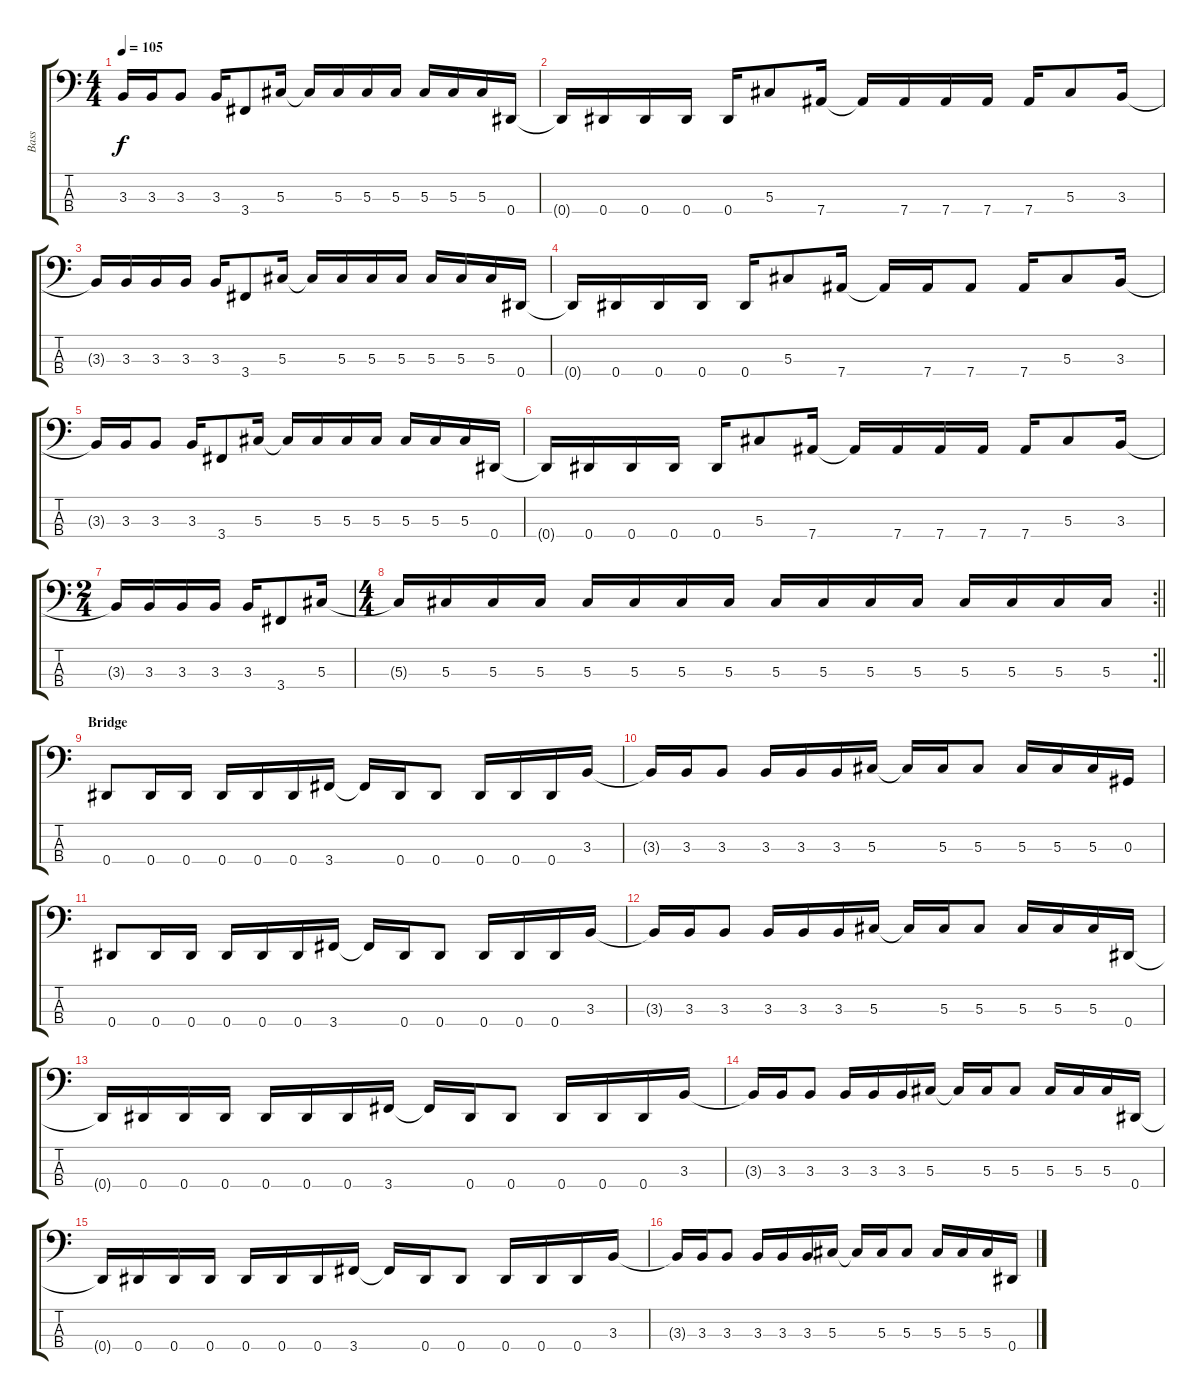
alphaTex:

\track ("Bass" "Bass") {instrument electricbasspick}
\staff {score tabs}
\tuning (Gb2 Db2 Ab1 Eb1) {hide}
\ts (4 4)
\tempo 105
\clef f4
\ks c
3.3{t}.16{dy f} 3.3.16 3.3.8 3.3.16 3.4.8 5.3.16 5.3{t}.16 5.3.16 5.3.16 5.3.16 5.3.16 5.3.16 5.3.16 0.4.16 |
0.4{t}.16 0.4.16 0.4.16 0.4.16 0.4.16 5.3.8 7.4.16 7.4{t}.16 7.4.16 7.4.16 7.4.16 7.4.16 5.3.8 3.3.16 |
3.3{t}.16 3.3.16 3.3.16 3.3.16 3.3.16 3.4.8 5.3.16 5.3{t}.16 5.3.16 5.3.16 5.3.16 5.3.16 5.3.16 5.3.16 0.4.16 |
0.4{t}.16 0.4.16 0.4.16 0.4.16 0.4.16 5.3.8 7.4.16 7.4{t}.16 7.4.16 7.4.8 7.4.16 5.3.8 3.3.16 |
3.3{t}.16 3.3.16 3.3.8 3.3.16 3.4.8 5.3.16 5.3{t}.16 5.3.16 5.3.16 5.3.16 5.3.16 5.3.16 5.3.16 0.4.16 |
0.4{t}.16 0.4.16 0.4.16 0.4.16 0.4.16 5.3.8 7.4.16 7.4{t}.16 7.4.16 7.4.16 7.4.16 7.4.16 5.3.8 3.3.16 |
\ts (2 4)
3.3{t}.16 3.3.16 3.3.16 3.3.16 3.3.16 3.4.8 5.3.16 |
\rc 2
\ts (4 4)
\barLineRight lightlight
5.3{t}.16 5.3.16 5.3.16 5.3.16 5.3.16 5.3.16 5.3.16 5.3.16 5.3.16 5.3.16 5.3.16 5.3.16 5.3.16 5.3.16 5.3.16 5.3.16 |
\section ("" "Bridge")
0.4.8 0.4.16 0.4.16 0.4.16 0.4.16 0.4.16 3.4.16 3.4{t}.16 0.4.16 0.4.8 0.4.16 0.4.16 0.4.16 3.3.16 |
3.3{t}.16 3.3.16 3.3.8 3.3.16 3.3.16 3.3.16 5.3.16 5.3{t}.16 5.3.16 5.3.8 5.3.16 5.3.16 5.3.16 0.3.16 |
0.4.8 0.4.16 0.4.16 0.4.16 0.4.16 0.4.16 3.4.16 3.4{t}.16 0.4.16 0.4.8 0.4.16 0.4.16 0.4.16 3.3.16 |
3.3{t}.16 3.3.16 3.3.8 3.3.16 3.3.16 3.3.16 5.3.16 5.3{t}.16 5.3.16 5.3.8 5.3.16 5.3.16 5.3.16 0.4.16 |
0.4{t}.16 0.4.16 0.4.16 0.4.16 0.4.16 0.4.16 0.4.16 3.4.16 3.4{t}.16 0.4.16 0.4.8 0.4.16 0.4.16 0.4.16 3.3.16 |
3.3{t}.16 3.3.16 3.3.8 3.3.16 3.3.16 3.3.16 5.3.16 5.3{t}.16 5.3.16 5.3.8 5.3.16 5.3.16 5.3.16 0.4.16 |
0.4{t}.16 0.4.16 0.4.16 0.4.16 0.4.16 0.4.16 0.4.16 3.4.16 3.4{t}.16 0.4.16 0.4.8 0.4.16 0.4.16 0.4.16 3.3.16 |
3.3{t}.16 3.3.16 3.3.8 3.3.16 3.3.16 3.3.16 5.3.16 5.3{t}.16 5.3.16 5.3.8 5.3.16 5.3.16 5.3.16 0.4.16
